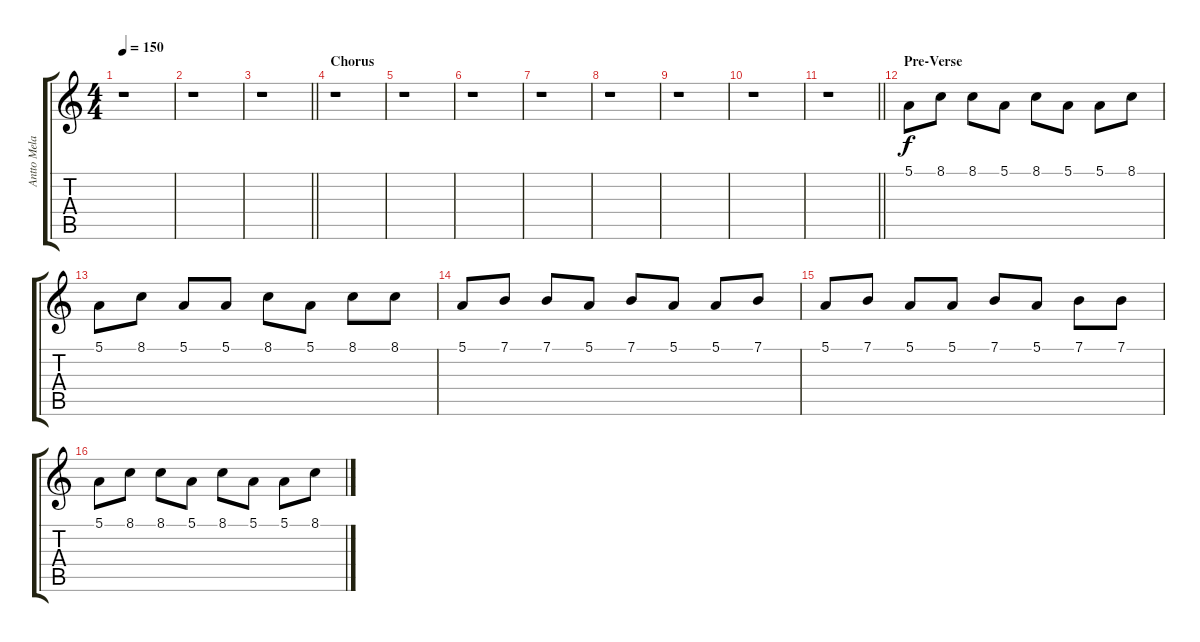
\track ("Antto Melasniemi (Keyboard)" "Antto Mela") {instrument rockorgan}
\staff {score tabs}
\tuning (E4 B3 G3 D3 A2 E2) {hide}
\ts (4 4)
\tempo 150
\clef g2
\ks c
r.1{dy f} |
r.1 |
\barLineRight lightlight
r.1 |
\section ("" "Chorus")
r.1 |
r.1 |
r.1 |
r.1 |
r.1 |
r.1 |
r.1 |
\barLineRight lightlight
r.1 |
\section ("" "Pre-Verse")
5.1.8 8.1.8 8.1.8 5.1.8 8.1.8 5.1.8 5.1.8 8.1.8 |
5.1.8 8.1.8 5.1.8 5.1.8 8.1.8 5.1.8 8.1.8 8.1.8 |
5.1.8 7.1.8 7.1.8 5.1.8 7.1.8 5.1.8 5.1.8 7.1.8 |
5.1.8 7.1.8 5.1.8 5.1.8 7.1.8 5.1.8 7.1.8 7.1.8 |
5.1.8 8.1.8 8.1.8 5.1.8 8.1.8 5.1.8 5.1.8 8.1.8
